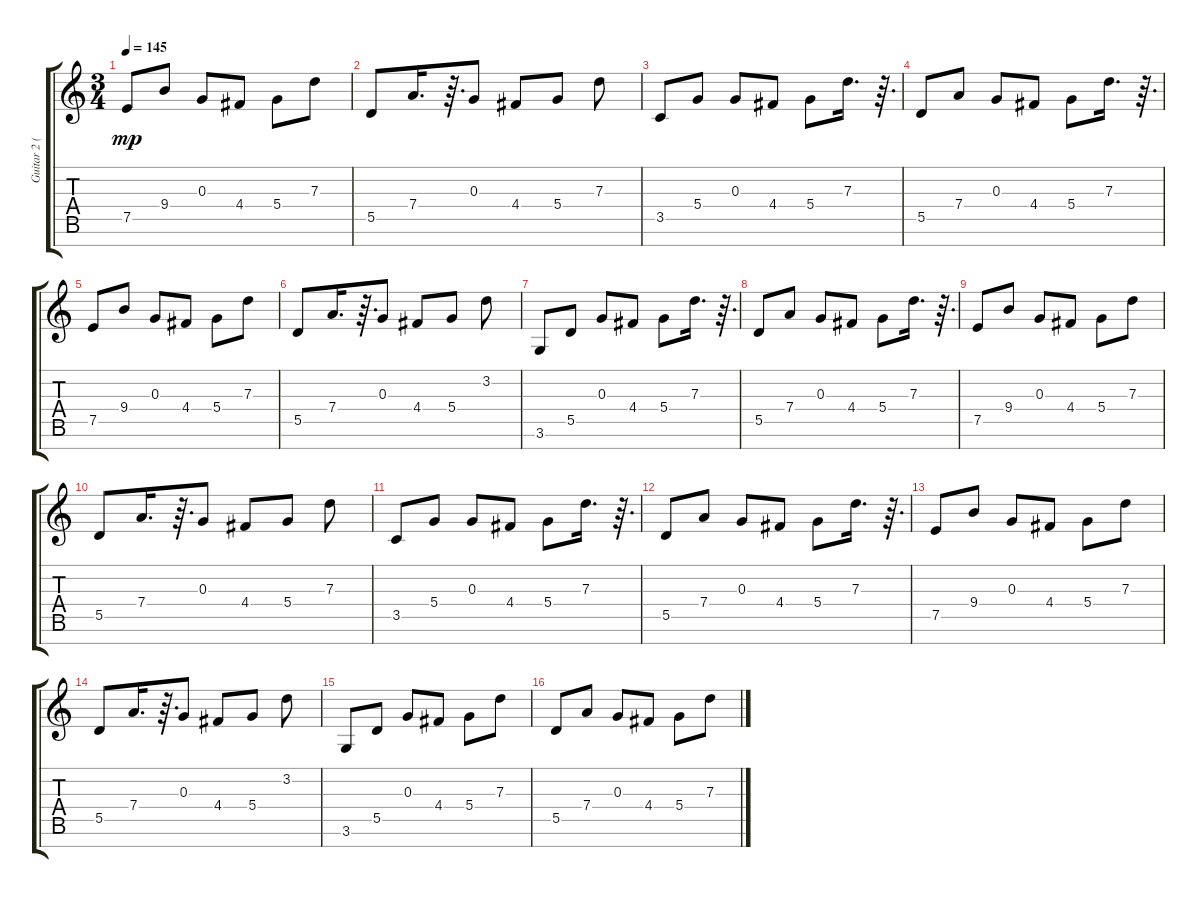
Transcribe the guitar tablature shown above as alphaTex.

\track ("Guitar 2 (OD)" "Guitar 2 (") {instrument distortionguitar}
\staff {score tabs}
\tuning (E4 B3 G3 D3 A2 E2 B1) {hide}
\ts (3 4)
\tempo 145
\clef g2
\ks c
7.5.8{dy mp} 9.4.8 0.3.8 4.4.8 5.4.8 7.3.8 |
5.5.8 7.4.16{d} r.64{d} 0.3.8 4.4.8 5.4.8 7.3.8 |
3.5.8 5.4.8 0.3.8 4.4.8 5.4.8 7.3.16{d} r.64{d} |
5.5.8 7.4.8 0.3.8 4.4.8 5.4.8 7.3.16{d} r.64{d} |
7.5.8 9.4.8 0.3.8 4.4.8 5.4.8 7.3.8 |
5.5.8 7.4.16{d} r.64{d} 0.3.8 4.4.8 5.4.8 3.2.8 |
3.6.8 5.5.8 0.3.8 4.4.8 5.4.8 7.3.16{d} r.64{d} |
5.5.8 7.4.8 0.3.8 4.4.8 5.4.8 7.3.16{d} r.64{d} |
7.5.8 9.4.8 0.3.8 4.4.8 5.4.8 7.3.8 |
5.5.8 7.4.16{d} r.64{d} 0.3.8 4.4.8 5.4.8 7.3.8 |
3.5.8 5.4.8 0.3.8 4.4.8 5.4.8 7.3.16{d} r.64{d} |
5.5.8 7.4.8 0.3.8 4.4.8 5.4.8 7.3.16{d} r.64{d} |
7.5.8 9.4.8 0.3.8 4.4.8 5.4.8 7.3.8 |
5.5.8 7.4.16{d} r.64{d} 0.3.8 4.4.8 5.4.8 3.2.8 |
3.6.8 5.5.8 0.3.8 4.4.8 5.4.8 7.3.8 |
5.5.8 7.4.8 0.3.8 4.4.8 5.4.8 7.3.8
